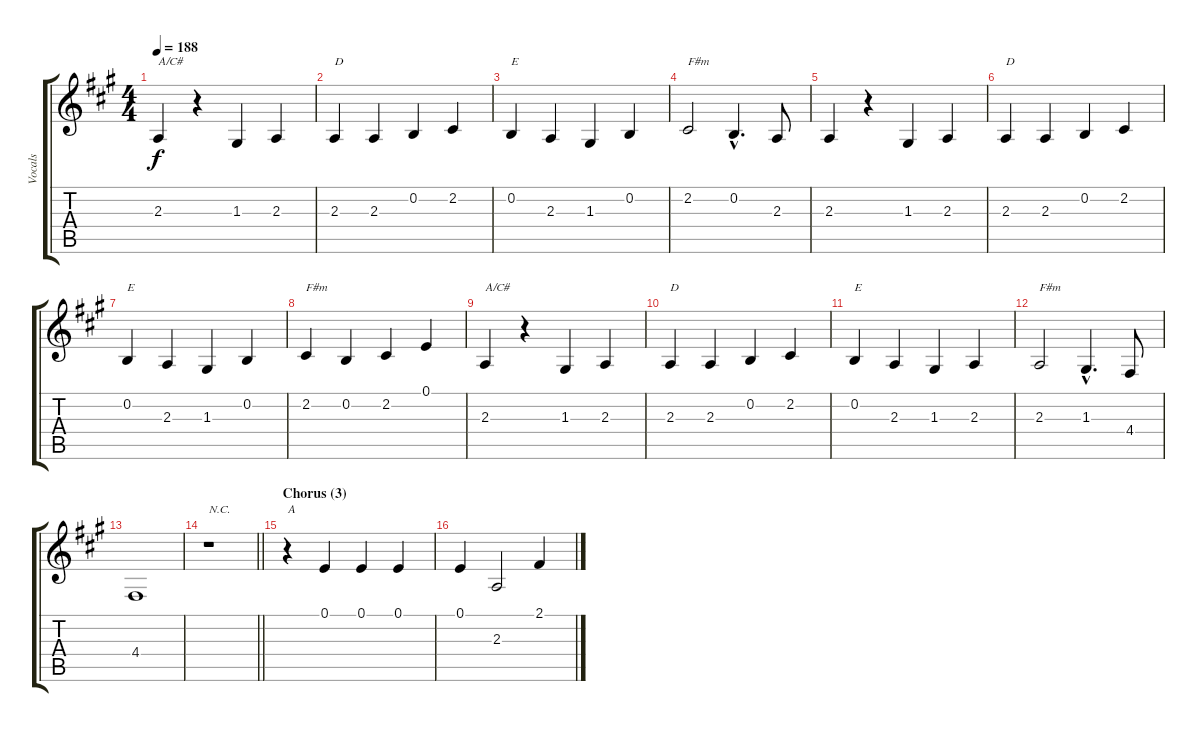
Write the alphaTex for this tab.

\track ("Vocals" "Vocals") {instrument sopranosax}
\staff {score tabs}
\tuning (E4 B3 G3 D3 A2 E2) {hide}
\ts (4 4)
\tempo 188
\clef g2
\ks a
2.3.4{txt "A/C#" dy f} r.4 1.3.4 2.3.4 |
2.3.4{txt "D"} 2.3.4 0.2.4 2.2.4 |
0.2.4{txt "E"} 2.3.4 1.3.4 0.2.4 |
2.2.2{txt "F#m"} 0.2{hac}.4{d} 2.3.8 |
2.3.4 r.4 1.3.4 2.3.4 |
2.3.4{txt "D"} 2.3.4 0.2.4 2.2.4 |
0.2.4{txt "E"} 2.3.4 1.3.4 0.2.4 |
2.2.4{txt "F#m"} 0.2.4 2.2.4 0.1.4 |
2.3.4{txt "A/C#"} r.4 1.3.4 2.3.4 |
2.3.4{txt "D"} 2.3.4 0.2.4 2.2.4 |
0.2.4{txt "E"} 2.3.4 1.3.4 2.3.4 |
2.3.2{txt "F#m"} 1.3{hac}.4{d} 4.4.8 |
4.4.1 |
\barLineRight lightlight
r.1{txt "N.C."} |
\section ("" "Chorus (3)")
r.4{txt "A"} 0.1.4 0.1.4 0.1.4 |
0.1.4 2.3.2 2.1.4
